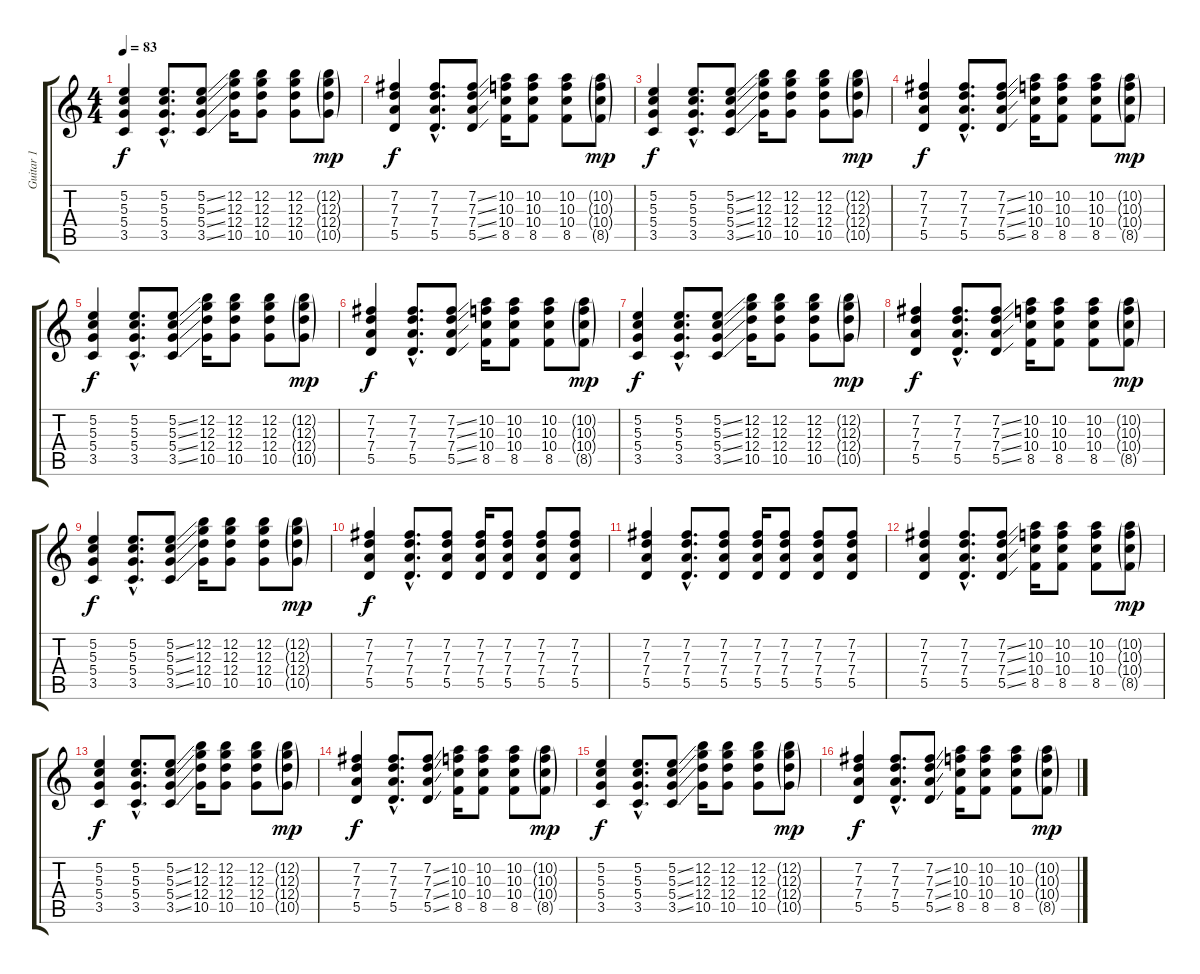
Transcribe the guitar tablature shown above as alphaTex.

\track ("Guitar 1" "Guitar 1") {instrument overdrivenguitar}
\staff {score tabs}
\tuning (E4 B3 G3 D3 A2 E2) {hide}
\ts (4 4)
\tempo 83
\clef g2
\ks c
(5.2 5.3 5.4 3.5).4{dy f} (5.2{hac} 5.3{hac} 5.4{hac} 3.5{hac}).8{d} (5.2{ss} 5.3{ss} 5.4{ss} 3.5{ss}).8 (12.2 12.3 12.4 10.5).16 (12.2 12.3 12.4 10.5).8 (12.2 12.3 12.4 10.5).8 (12.2{g} 12.3{g} 12.4{g} 10.5{g}).8{dy mp} |
(7.2 7.3 7.4 5.5).4{dy f} (7.2{hac} 7.3{hac} 7.4{hac} 5.5{hac}).8{d} (7.2{ss} 7.3{ss} 7.4{ss} 5.5{ss}).8 (10.2 10.3 10.4 8.5).16 (10.2 10.3 10.4 8.5).8 (10.2 10.3 10.4 8.5).8 (10.2{g} 10.3{g} 10.4{g} 8.5{g}).8{dy mp} |
(5.2 5.3 5.4 3.5).4{dy f} (5.2{hac} 5.3{hac} 5.4{hac} 3.5{hac}).8{d} (5.2{ss} 5.3{ss} 5.4{ss} 3.5{ss}).8 (12.2 12.3 12.4 10.5).16 (12.2 12.3 12.4 10.5).8 (12.2 12.3 12.4 10.5).8 (12.2{g} 12.3{g} 12.4{g} 10.5{g}).8{dy mp} |
(7.2 7.3 7.4 5.5).4{dy f} (7.2{hac} 7.3{hac} 7.4{hac} 5.5{hac}).8{d} (7.2{ss} 7.3{ss} 7.4{ss} 5.5{ss}).8 (10.2 10.3 10.4 8.5).16 (10.2 10.3 10.4 8.5).8 (10.2 10.3 10.4 8.5).8 (10.2{g} 10.3{g} 10.4{g} 8.5{g}).8{dy mp} |
(5.2 5.3 5.4 3.5).4{dy f} (5.2{hac} 5.3{hac} 5.4{hac} 3.5{hac}).8{d} (5.2{ss} 5.3{ss} 5.4{ss} 3.5{ss}).8 (12.2 12.3 12.4 10.5).16 (12.2 12.3 12.4 10.5).8 (12.2 12.3 12.4 10.5).8 (12.2{g} 12.3{g} 12.4{g} 10.5{g}).8{dy mp} |
(7.2 7.3 7.4 5.5).4{dy f} (7.2{hac} 7.3{hac} 7.4{hac} 5.5{hac}).8{d} (7.2{ss} 7.3{ss} 7.4{ss} 5.5{ss}).8 (10.2 10.3 10.4 8.5).16 (10.2 10.3 10.4 8.5).8 (10.2 10.3 10.4 8.5).8 (10.2{g} 10.3{g} 10.4{g} 8.5{g}).8{dy mp} |
(5.2 5.3 5.4 3.5).4{dy f} (5.2{hac} 5.3{hac} 5.4{hac} 3.5{hac}).8{d} (5.2{ss} 5.3{ss} 5.4{ss} 3.5{ss}).8 (12.2 12.3 12.4 10.5).16 (12.2 12.3 12.4 10.5).8 (12.2 12.3 12.4 10.5).8 (12.2{g} 12.3{g} 12.4{g} 10.5{g}).8{dy mp} |
(7.2 7.3 7.4 5.5).4{dy f} (7.2{hac} 7.3{hac} 7.4{hac} 5.5{hac}).8{d} (7.2{ss} 7.3{ss} 7.4{ss} 5.5{ss}).8 (10.2 10.3 10.4 8.5).16 (10.2 10.3 10.4 8.5).8 (10.2 10.3 10.4 8.5).8 (10.2{g} 10.3{g} 10.4{g} 8.5{g}).8{dy mp} |
(5.2 5.3 5.4 3.5).4{dy f} (5.2{hac} 5.3{hac} 5.4{hac} 3.5{hac}).8{d} (5.2{ss} 5.3{ss} 5.4{ss} 3.5{ss}).8 (12.2 12.3 12.4 10.5).16 (12.2 12.3 12.4 10.5).8 (12.2 12.3 12.4 10.5).8 (12.2{g} 12.3{g} 12.4{g} 10.5{g}).8{dy mp} |
(7.2 7.3 7.4 5.5).4{dy f} (7.2{hac} 7.3{hac} 7.4{hac} 5.5{hac}).8{d} (7.2 7.3 7.4 5.5).8 (7.2 7.3 7.4 5.5).16 (7.2 7.3 7.4 5.5).8 (7.2 7.3 7.4 5.5).8 (7.2 7.3 7.4 5.5).8 |
(7.2 7.3 7.4 5.5).4 (7.2{hac} 7.3{hac} 7.4{hac} 5.5{hac}).8{d} (7.2 7.3 7.4 5.5).8 (7.2 7.3 7.4 5.5).16 (7.2 7.3 7.4 5.5).8 (7.2 7.3 7.4 5.5).8 (7.2 7.3 7.4 5.5).8 |
(7.2 7.3 7.4 5.5).4 (7.2{hac} 7.3{hac} 7.4{hac} 5.5{hac}).8{d} (7.2{ss} 7.3{ss} 7.4{ss} 5.5{ss}).8 (10.2 10.3 10.4 8.5).16 (10.2 10.3 10.4 8.5).8 (10.2 10.3 10.4 8.5).8 (10.2{g} 10.3{g} 10.4{g} 8.5{g}).8{dy mp} |
(5.2 5.3 5.4 3.5).4{dy f} (5.2{hac} 5.3{hac} 5.4{hac} 3.5{hac}).8{d} (5.2{ss} 5.3{ss} 5.4{ss} 3.5{ss}).8 (12.2 12.3 12.4 10.5).16 (12.2 12.3 12.4 10.5).8 (12.2 12.3 12.4 10.5).8 (12.2{g} 12.3{g} 12.4{g} 10.5{g}).8{dy mp} |
(7.2 7.3 7.4 5.5).4{dy f} (7.2{hac} 7.3{hac} 7.4{hac} 5.5{hac}).8{d} (7.2{ss} 7.3{ss} 7.4{ss} 5.5{ss}).8 (10.2 10.3 10.4 8.5).16 (10.2 10.3 10.4 8.5).8 (10.2 10.3 10.4 8.5).8 (10.2{g} 10.3{g} 10.4{g} 8.5{g}).8{dy mp} |
(5.2 5.3 5.4 3.5).4{dy f} (5.2{hac} 5.3{hac} 5.4{hac} 3.5{hac}).8{d} (5.2{ss} 5.3{ss} 5.4{ss} 3.5{ss}).8 (12.2 12.3 12.4 10.5).16 (12.2 12.3 12.4 10.5).8 (12.2 12.3 12.4 10.5).8 (12.2{g} 12.3{g} 12.4{g} 10.5{g}).8{dy mp} |
(7.2 7.3 7.4 5.5).4{dy f} (7.2{hac} 7.3{hac} 7.4{hac} 5.5{hac}).8{d} (7.2{ss} 7.3{ss} 7.4{ss} 5.5{ss}).8 (10.2 10.3 10.4 8.5).16 (10.2 10.3 10.4 8.5).8 (10.2 10.3 10.4 8.5).8 (10.2{g} 10.3{g} 10.4{g} 8.5{g}).8{dy mp}
